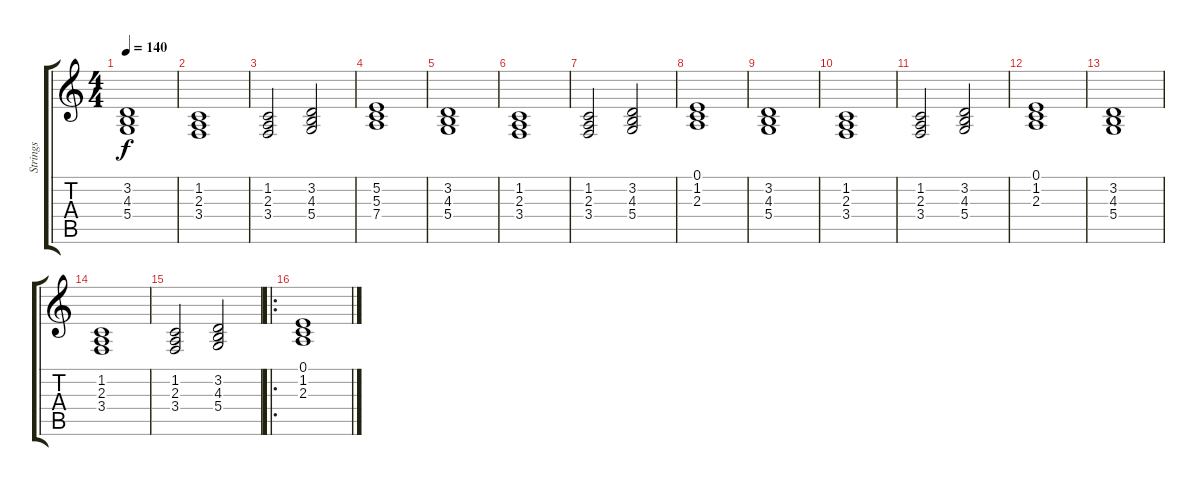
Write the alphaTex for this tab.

\track ("Strings" "Strings") {instrument stringensemble1}
\staff {score tabs}
\tuning (E4 B3 G3 D3 A2 E2) {hide}
\ts (4 4)
\tempo 140
\clef g2
\ks c
(3.2 4.3 5.4).1{dy f} |
(1.2 2.3 3.4).1 |
(1.2 2.3 3.4).2 (3.2 4.3 5.4).2 |
(5.2 5.3 7.4).1 |
(3.2 4.3 5.4).1 |
(1.2 2.3 3.4).1 |
(1.2 2.3 3.4).2 (3.2 4.3 5.4).2 |
(0.1 1.2 2.3).1 |
(3.2 4.3 5.4).1 |
(1.2 2.3 3.4).1 |
(1.2 2.3 3.4).2 (3.2 4.3 5.4).2 |
(0.1 1.2 2.3).1 |
(3.2 4.3 5.4).1 |
(1.2 2.3 3.4).1 |
(1.2 2.3 3.4).2 (3.2 4.3 5.4).2 |
\ro
(0.1 1.2 2.3).1{volume 10}
